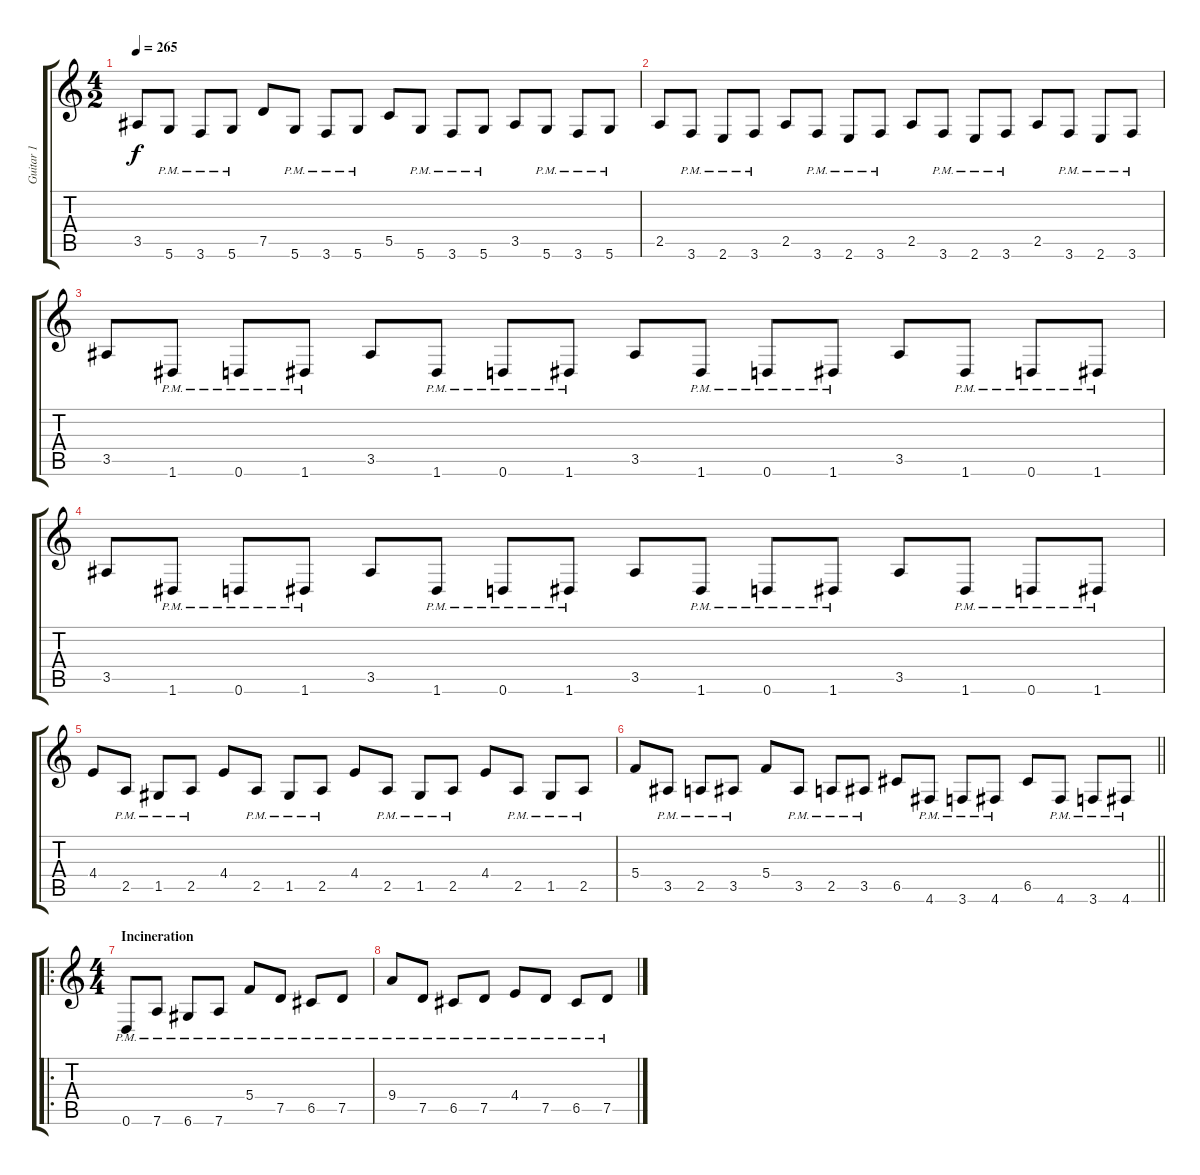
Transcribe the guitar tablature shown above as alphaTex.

\track ("Guitar 1" "Guitar 1") {instrument distortionguitar}
\staff {score tabs}
\tuning (D4 A3 F3 C3 G2 D2) {hide}
\ts (4 2)
\tempo 265
\clef g2
\ks c
3.5.8{dy f} 5.6{pm}.8 3.6{pm}.8 5.6{pm}.8 7.5.8 5.6{pm}.8 3.6{pm}.8 5.6{pm}.8 5.5.8 5.6{pm}.8 3.6{pm}.8 5.6{pm}.8 3.5.8 5.6{pm}.8 3.6{pm}.8 5.6{pm}.8 |
2.5.8 3.6{pm}.8 2.6{pm}.8 3.6{pm}.8 2.5.8 3.6{pm}.8 2.6{pm}.8 3.6{pm}.8 2.5.8 3.6{pm}.8 2.6{pm}.8 3.6{pm}.8 2.5.8 3.6{pm}.8 2.6{pm}.8 3.6{pm}.8 |
3.5.8 1.6{pm}.8 0.6{pm}.8 1.6{pm}.8 3.5.8 1.6{pm}.8 0.6{pm}.8 1.6{pm}.8 3.5.8 1.6{pm}.8 0.6{pm}.8 1.6{pm}.8 3.5.8 1.6{pm}.8 0.6{pm}.8 1.6{pm}.8 |
3.5.8 1.6{pm}.8 0.6{pm}.8 1.6{pm}.8 3.5.8 1.6{pm}.8 0.6{pm}.8 1.6{pm}.8 3.5.8 1.6{pm}.8 0.6{pm}.8 1.6{pm}.8 3.5.8 1.6{pm}.8 0.6{pm}.8 1.6{pm}.8 |
4.4.8 2.5{pm}.8 1.5{pm}.8 2.5{pm}.8 4.4.8 2.5{pm}.8 1.5{pm}.8 2.5{pm}.8 4.4.8 2.5{pm}.8 1.5{pm}.8 2.5{pm}.8 4.4.8 2.5{pm}.8 1.5{pm}.8 2.5{pm}.8 |
\barLineRight lightlight
5.4.8 3.5{pm}.8 2.5{pm}.8 3.5{pm}.8 5.4.8 3.5{pm}.8 2.5{pm}.8 3.5{pm}.8 6.5.8 4.6{pm}.8 3.6{pm}.8 4.6{pm}.8 6.5.8 4.6{pm}.8 3.6{pm}.8 4.6{pm}.8 |
\ro
\ts (4 4)
\section ("" "Incineration")
0.6{pm}.8 7.6{pm}.8 6.6{pm}.8 7.6{pm}.8 5.4{pm}.8 7.5{pm}.8 6.5{pm}.8 7.5{pm}.8 |
9.4{pm}.8 7.5{pm}.8 6.5{pm}.8 7.5{pm}.8 4.4{pm}.8 7.5{pm}.8 6.5{pm}.8 7.5{pm}.8
